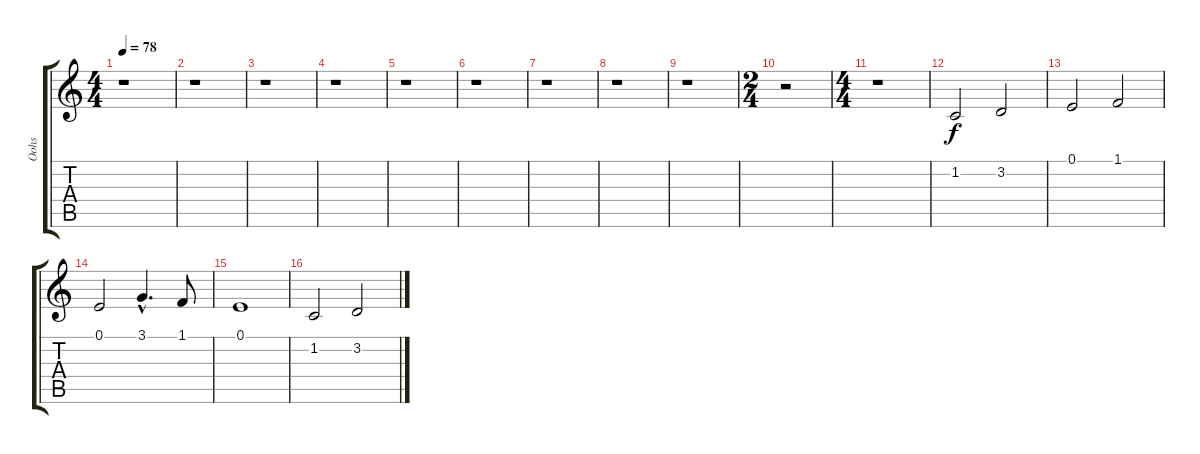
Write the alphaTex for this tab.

\track ("Oohs" "Oohs") {instrument voiceoohs}
\staff {score tabs}
\tuning (E4 B3 G3 D3 A2 E2) {hide}
\ts (4 4)
\tempo 78
\clef g2
\ks c
r.1{dy f} |
r.1 |
r.1 |
r.1 |
r.1 |
r.1 |
r.1 |
r.1 |
r.1 |
\ts (2 4)
r.2 |
\ts (4 4)
r.1 |
1.2.2 3.2.2 |
0.1.2 1.1.2 |
0.1.2 3.1{hac}.4{d} 1.1.8 |
0.1.1 |
1.2.2 3.2.2
